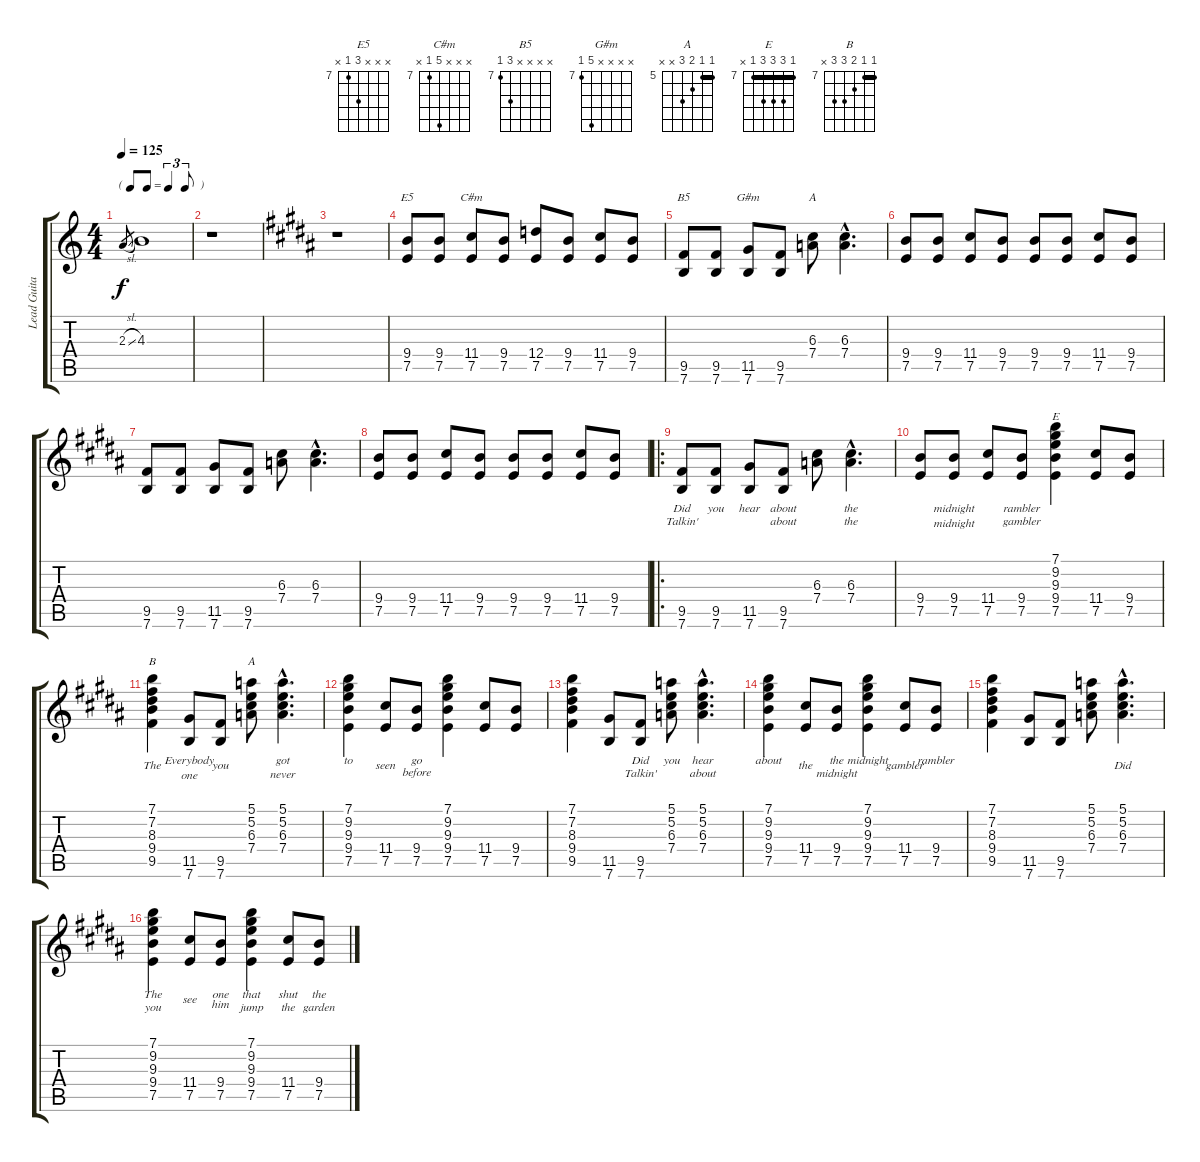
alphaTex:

\track ("Lead Guitar" "Lead Guita") {instrument distortionguitar}
\staff {score tabs}
\tuning (E4 B3 G3 D3 A2 E2) {hide}
\chord ("E5" x x x 9 7 x) {firstfret 7}
\chord ("C#m" x x x 11 7 x) {firstfret 7}
\chord ("B5" x x x x 9 7) {firstfret 7}
\chord ("G#m" x x x x 11 7) {firstfret 7}
\chord ("A" x x 6 7 x x) {firstfret 6}
\chord ("E" 7 9 9 9 7 x) {firstfret 7 barre 7}
\chord ("B" 7 7 8 9 9 x) {firstfret 7 barre 7}
\chord ("A" 5 5 6 7 x x) {firstfret 5 barre 5}
\ts (4 4)
\tf triplet8th
\tempo 125
\clef g2
\ks c
2.3{sl}.8{gr dy f instrument distortionguitar} 4.3.1 |
r.1 |
\ks b
r.1 |
(9.4 7.5).8{ch "E5"} (9.4 7.5).8 (11.4 7.5).8{ch "C#m"} (9.4 7.5).8 (12.4 7.5).8 (9.4 7.5).8 (11.4 7.5).8 (9.4 7.5).8 |
(9.5 7.6).8{ch "B5"} (9.5 7.6).8 (11.5 7.6).8{ch "G#m"} (9.5 7.6).8 (6.3 7.4).8{ch "A"} (6.3{hac} 7.4{hac}).4{d} |
(9.4 7.5).8 (9.4 7.5).8 (11.4 7.5).8 (9.4 7.5).8 (9.4 7.5).8 (9.4 7.5).8 (11.4 7.5).8 (9.4 7.5).8 |
(9.5 7.6).8 (9.5 7.6).8 (11.5 7.6).8 (9.5 7.6).8 (6.3 7.4).8 (6.3{hac} 7.4{hac}).4{d} |
(9.4 7.5).8 (9.4 7.5).8 (11.4 7.5).8 (9.4 7.5).8 (9.4 7.5).8 (9.4 7.5).8 (11.4 7.5).8 (9.4 7.5).8 |
\ro
(9.5 7.6).8{lyrics (0 "Did") lyrics (1 "Talkin'") lyrics (2 "") lyrics (3 "") lyrics (4 "")} (9.5 7.6).8{lyrics (0 "you") lyrics (1 "") lyrics (2 "") lyrics (3 "") lyrics (4 "")} (11.5 7.6).8{lyrics (0 "hear") lyrics (1 "") lyrics (2 "") lyrics (3 "") lyrics (4 "")} (9.5 7.6).8{lyrics (0 "about") lyrics (1 "about") lyrics (2 "") lyrics (3 "") lyrics (4 "")} (6.3 7.4).8{lyrics (0 "") lyrics (1 "") lyrics (2 "") lyrics (3 "") lyrics (4 "")} (6.3{hac} 7.4{hac}).4{d lyrics (0 "the") lyrics (1 "the") lyrics (2 "") lyrics (3 "") lyrics (4 "")} |
(9.4 7.5).8{lyrics (0 "") lyrics (1 "") lyrics (2 "") lyrics (3 "") lyrics (4 "")} (9.4 7.5).8{lyrics (0 "midnight") lyrics (1 "midnight") lyrics (2 "") lyrics (3 "") lyrics (4 "")} (11.4 7.5).8{lyrics (0 "") lyrics (1 "") lyrics (2 "") lyrics (3 "") lyrics (4 "")} (9.4 7.5).8{lyrics (0 "rambler") lyrics (1 "gambler") lyrics (2 "") lyrics (3 "") lyrics (4 "")} (7.1 9.2 9.3 9.4 7.5).4{ch "E" lyrics (0 "") lyrics (1 "") lyrics (2 "") lyrics (3 "") lyrics (4 "")} (11.4 7.5).8{lyrics (0 "") lyrics (1 "") lyrics (2 "") lyrics (3 "") lyrics (4 "")} (9.4 7.5).8{lyrics (0 "") lyrics (1 "") lyrics (2 "") lyrics (3 "") lyrics (4 "")} |
(7.1 7.2 8.3 9.4 9.5).4{ch "B" lyrics (0 "") lyrics (1 "The") lyrics (2 "") lyrics (3 "") lyrics (4 "")} (11.5 7.6).8{lyrics (0 "Everybody") lyrics (1 "one") lyrics (2 "") lyrics (3 "") lyrics (4 "")} (9.5 7.6).8{lyrics (0 "") lyrics (1 "you") lyrics (2 "") lyrics (3 "") lyrics (4 "")} (5.1 5.2 6.3 7.4).8{ch "A" lyrics (0 "") lyrics (1 "") lyrics (2 "") lyrics (3 "") lyrics (4 "")} (5.1{hac} 5.2{hac} 6.3{hac} 7.4{hac}).4{d lyrics (0 "got") lyrics (1 "never") lyrics (2 "") lyrics (3 "") lyrics (4 "")} |
(7.1 9.2 9.3 9.4 7.5).4{lyrics (0 "to") lyrics (1 "") lyrics (2 "") lyrics (3 "") lyrics (4 "")} (11.4 7.5).8{lyrics (0 "") lyrics (1 "seen") lyrics (2 "") lyrics (3 "") lyrics (4 "")} (9.4 7.5).8{lyrics (0 "go") lyrics (1 "before") lyrics (2 "") lyrics (3 "") lyrics (4 "")} (7.1 9.2 9.3 9.4 7.5).4{lyrics (0 "") lyrics (1 "") lyrics (2 "") lyrics (3 "") lyrics (4 "")} (11.4 7.5).8{lyrics (0 "") lyrics (1 "") lyrics (2 "") lyrics (3 "") lyrics (4 "")} (9.4 7.5).8{lyrics (0 "") lyrics (1 "") lyrics (2 "") lyrics (3 "") lyrics (4 "")} |
(7.1 7.2 8.3 9.4 9.5).4{lyrics (0 "") lyrics (1 "") lyrics (2 "") lyrics (3 "") lyrics (4 "")} (11.5 7.6).8{lyrics (0 "") lyrics (1 "") lyrics (2 "") lyrics (3 "") lyrics (4 "")} (9.5 7.6).8{lyrics (0 "Did") lyrics (1 "Talkin'") lyrics (2 "") lyrics (3 "") lyrics (4 "")} (5.1 5.2 6.3 7.4).8{lyrics (0 "you") lyrics (1 "") lyrics (2 "") lyrics (3 "") lyrics (4 "")} (5.1{hac} 5.2{hac} 6.3{hac} 7.4{hac}).4{d lyrics (0 "hear") lyrics (1 "about") lyrics (2 "") lyrics (3 "") lyrics (4 "")} |
(7.1 9.2 9.3 9.4 7.5).4{lyrics (0 "about") lyrics (1 "") lyrics (2 "") lyrics (3 "") lyrics (4 "")} (11.4 7.5).8{lyrics (0 "") lyrics (1 "the") lyrics (2 "") lyrics (3 "") lyrics (4 "")} (9.4 7.5).8{lyrics (0 "the") lyrics (1 "midnight") lyrics (2 "") lyrics (3 "") lyrics (4 "")} (7.1 9.2 9.3 9.4 7.5).4{lyrics (0 "midnight") lyrics (1 "") lyrics (2 "") lyrics (3 "") lyrics (4 "")} (11.4 7.5).8{lyrics (0 "") lyrics (1 "gambler") lyrics (2 "") lyrics (3 "") lyrics (4 "")} (9.4 7.5).8{lyrics (0 "rambler") lyrics (1 "") lyrics (2 "") lyrics (3 "") lyrics (4 "")} |
(7.1 7.2 8.3 9.4 9.5).4{lyrics (0 "") lyrics (1 "") lyrics (2 "") lyrics (3 "") lyrics (4 "")} (11.5 7.6).8{lyrics (0 "") lyrics (1 "") lyrics (2 "") lyrics (3 "") lyrics (4 "")} (9.5 7.6).8{lyrics (0 "") lyrics (1 "") lyrics (2 "") lyrics (3 "") lyrics (4 "")} (5.1 5.2 6.3 7.4).8{lyrics (0 "") lyrics (1 "") lyrics (2 "") lyrics (3 "") lyrics (4 "")} (5.1{hac} 5.2{hac} 6.3{hac} 7.4{hac}).4{d lyrics (0 "") lyrics (1 "Did") lyrics (2 "") lyrics (3 "") lyrics (4 "")} |
(7.1 9.2 9.3 9.4 7.5).4{lyrics (0 "The") lyrics (1 "you") lyrics (2 "") lyrics (3 "") lyrics (4 "")} (11.4 7.5).8{lyrics (0 "") lyrics (1 "see") lyrics (2 "") lyrics (3 "") lyrics (4 "")} (9.4 7.5).8{lyrics (0 "one") lyrics (1 "him") lyrics (2 "") lyrics (3 "") lyrics (4 "")} (7.1 9.2 9.3 9.4 7.5).4{lyrics (0 "that") lyrics (1 "jump") lyrics (2 "") lyrics (3 "") lyrics (4 "")} (11.4 7.5).8{lyrics (0 "shut") lyrics (1 "the") lyrics (2 "") lyrics (3 "") lyrics (4 "")} (9.4 7.5).8{lyrics (0 "the") lyrics (1 "garden") lyrics (2 "") lyrics (3 "") lyrics (4 "")}
